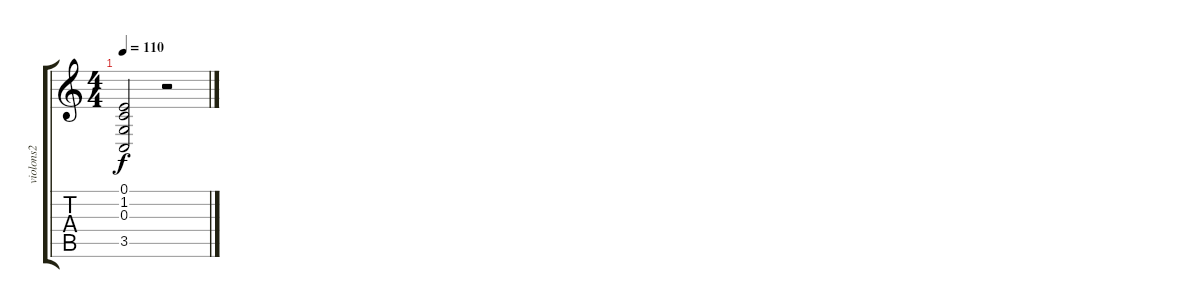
\track ("violons2" "violons2") {instrument stringensemble1}
\staff {score tabs}
\tuning (E4 B3 G3 D3 A2 E2) {hide}
\ts (4 4)
\tempo 110
\clef g2
\ks c
(0.1{t} 1.2{t} 0.3{t} 3.5{t}).2{dy f} r.2
